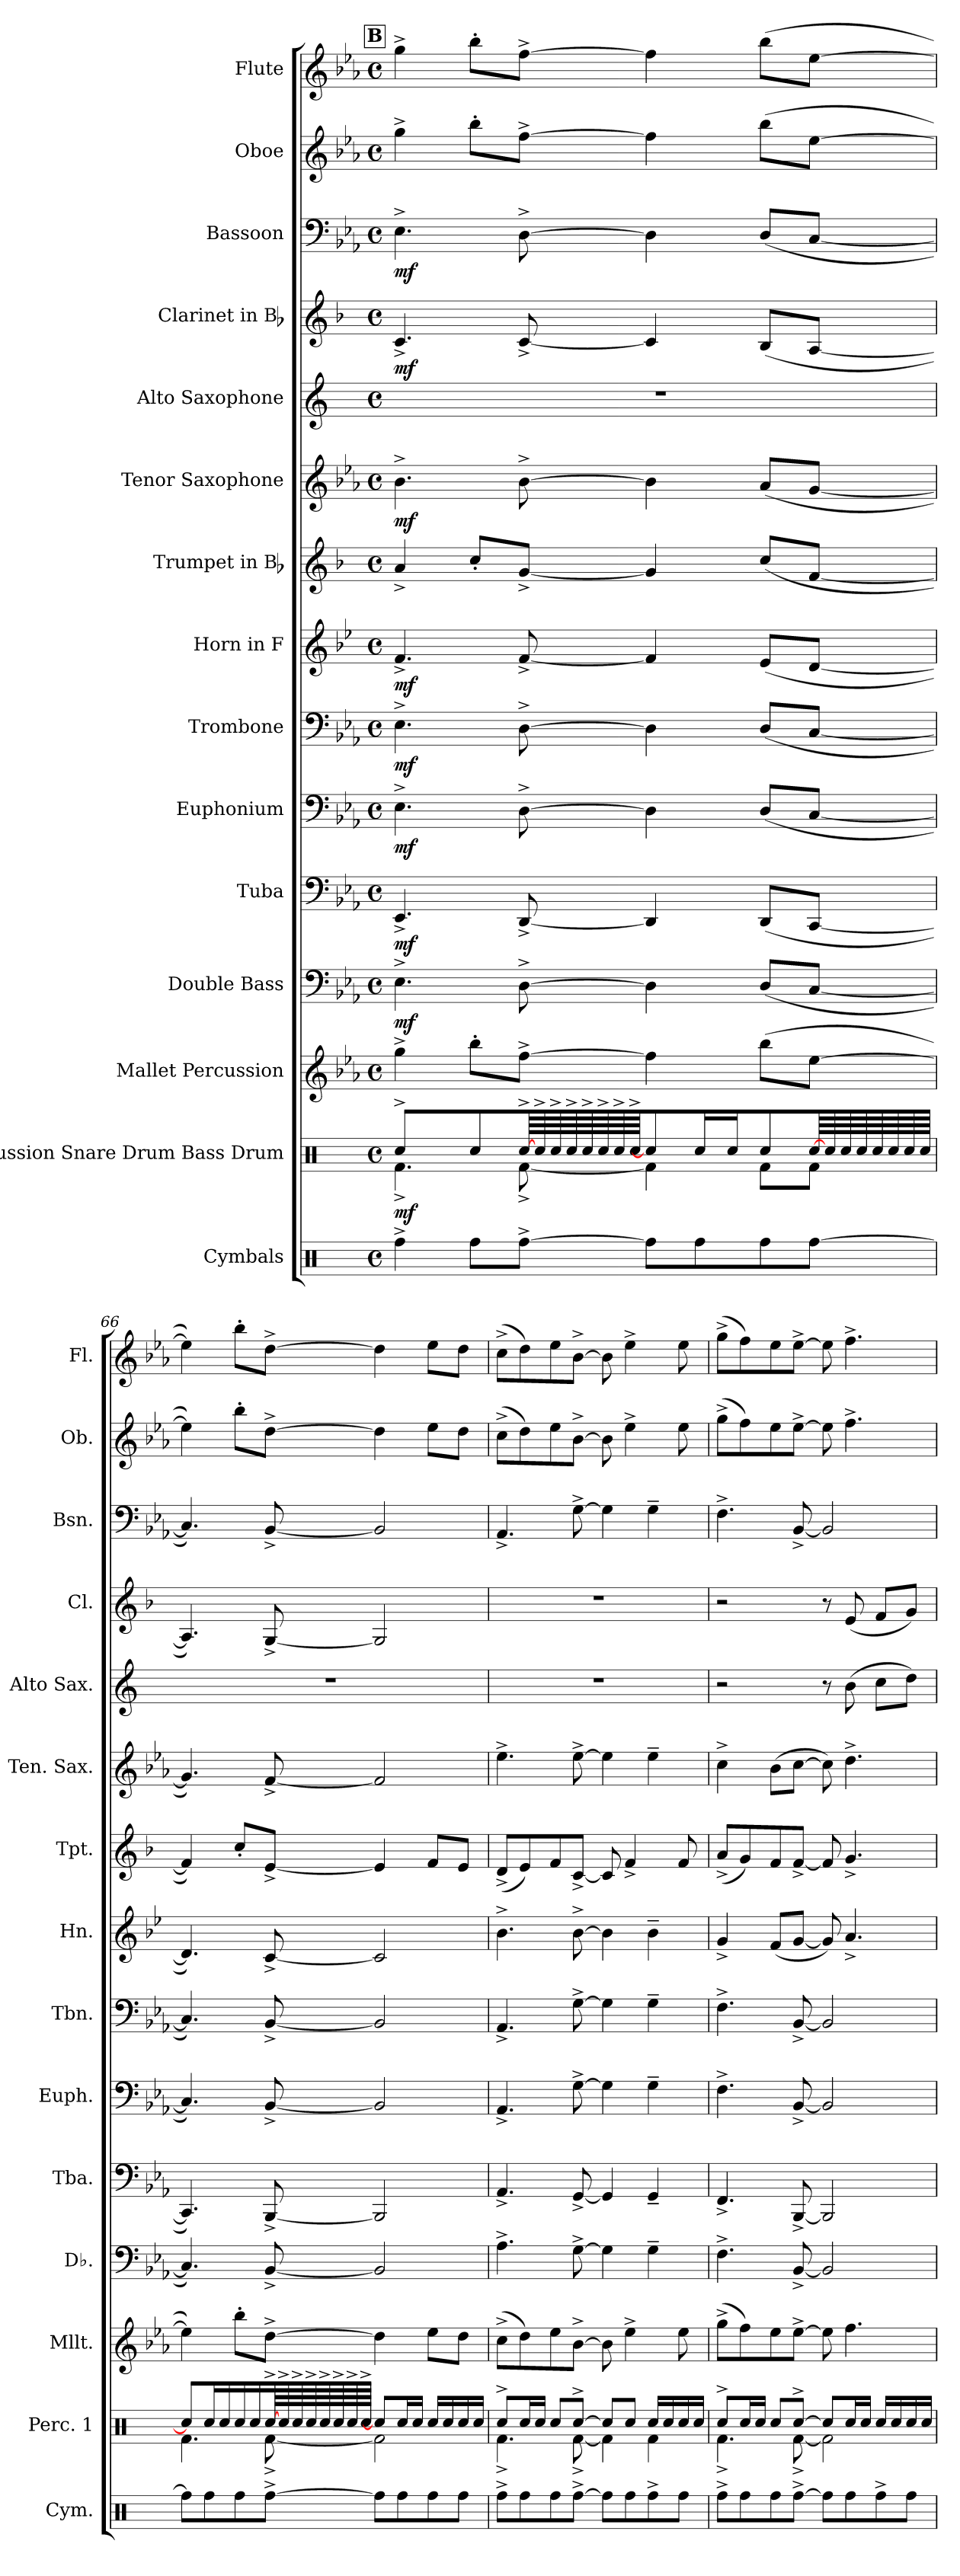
**kern	**kern	**dynam	**kern	**kern	**dynam	**kern	**dynam	**kern	**dynam	**kern	**dynam	**kern	**dynam	**kern	**kern	**dynam	**kern	**kern	**dynam	**kern	**dynam	**kern	**kern
*part15	*part14	*part14	*part13	*part12	*part12	*part11	*part11	*part10	*part10	*part9	*part9	*part8	*part8	*part7	*part6	*part6	*part5	*part4	*part4	*part3	*part3	*part2	*part1
*staff15	*staff14	*staff14	*staff13	*staff12	*staff12	*staff11	*staff11	*staff10	*staff10	*staff9	*staff9	*staff8	*staff8	*staff7	*staff6	*staff6	*staff5	*staff4	*staff4	*staff3	*staff3	*staff2	*staff1
*I"Cymbals	*I"Percussion Snare Drum Bass Drum	*	*I"Mallet Percussion	*I"Double Bass	*	*I"Tuba	*	*I"Euphonium	*	*I"Trombone	*	*I"Horn in F	*	*I"Trumpet in Bb	*I"Tenor Saxophone	*	*I"Alto Saxophone	*I"Clarinet in Bb	*	*I"Bassoon	*	*I"Oboe	*I"Flute
*I'Cym.	*I'Perc. 1	*	*I'Mllt.	*I'Db.	*	*I'Tba.	*	*I'Euph.	*	*I'Tbn.	*	*I'Hn.	*	*I'Tpt.	*I'Ten. Sax.	*	*I'Alto Sax.	*I'Cl.	*	*I'Bsn.	*	*I'Ob.	*I'Fl.
*clefX	*clefX	*	*clefG2	*clefF4	*	*clefF4	*	*clefF4	*	*clefF4	*	*clefG2	*	*clefG2	*clefG2	*	*clefG2	*clefG2	*	*clefF4	*	*clefG2	*clefG2
*	*	*	*ITrd-14c-24	*ITrd7c12	*	*	*	*	*	*	*	*ITrd4c7	*	*ITrd1c2	*ITrd8c14	*	*ITrd5c9	*ITrd1c2	*	*	*	*	*
*k[]	*k[]	*	*k[b-e-a-]	*k[b-e-a-]	*	*k[b-e-a-]	*	*k[b-e-a-]	*	*k[b-e-a-]	*	*k[b-e-a-]	*	*k[b-e-a-]	*k[b-e-a-]	*	*k[b-e-a-]	*k[b-e-a-]	*	*k[b-e-a-]	*	*k[b-e-a-]	*k[b-e-a-]
*C:	*C:	*	*E-:	*E-:	*	*E-:	*	*E-:	*	*E-:	*	*E-:	*	*E-:	*E-:	*	*E-:	*E-:	*	*E-:	*	*E-:	*E-:
*M4/4	*M4/4	*	*M4/4	*M4/4	*	*M4/4	*	*M4/4	*	*M4/4	*	*M4/4	*	*M4/4	*M4/4	*	*M4/4	*M4/4	*	*M4/4	*	*M4/4	*M4/4
*met(c)	*met(c)	*	*met(c)	*met(c)	*	*met(c)	*	*met(c)	*	*met(c)	*	*met(c)	*	*met(c)	*met(c)	*	*met(c)	*met(c)	*	*met(c)	*	*met(c)	*met(c)
!!LO:REH:place=s1:color=#000000:enc=box:fs=9.8061:t=B
=65	=65	=65	=65	=65	=65	=65	=65	=65	=65	=65	=65	=65	=65	=65	=65	=65	=65	=65	=65	=65	=65	=65	=65
*	*^	*	*	*	*	*	*	*	*	*	*	*	*	*	*	*	*	*	*	*	*	*	*
4Rff^i\	4Rcc^i/	4.Rf^i\	mf	4gggg^i\	4.EE-^i\	mf	4.EE-^i/	mf	4.E-^i\	mf	4.E-^i\	mf	4.B-^i/	mf	4g^i/	4.B-^i\	mf	1r	4.B-^i/	mf	4.E-^i\	mf	4gg^i\	4gg^i\
8Rffi\L	8Rcci/L	.	.	8bbbb-'i\L	.	.	.	.	.	.	.	.	.	.	8b-'i/L	.	.	.	.	.	.	.	8bb-'i\L	8bb-'i\L
!	!LO:TX:a:t=(Opt. Roll throughout)	!	!	!	!	!	!	!	!	!	!	!	!	!	!	!	!	!	!	!	!	!	!	!
*	*tremolo	*	*	*	*	*	*	*	*	*	*	*	*	*	*	*	*	*	*	*	*	*	*	*
[>8Rff^i\J	[>64Rcc^i/	[<8Rf^i\	.	[>8ffff^i\J	[>8DD^i\	.	[<8DD^i/	.	[>8D^i\	.	[>8D^i\	.	[<8B-^i/	.	[<8f^i/J	[>8B-^i\	.	.	[<8B-^i/	.	[>8D^i\	.	[>8ff^i\J	[>8ff^i\J
.	64Rcc^i/	.	.	.	.	.	.	.	.	.	.	.	.	.	.	.	.	.	.	.	.	.	.	.
.	64Rcc^i/	.	.	.	.	.	.	.	.	.	.	.	.	.	.	.	.	.	.	.	.	.	.	.
.	64Rcc^i/	.	.	.	.	.	.	.	.	.	.	.	.	.	.	.	.	.	.	.	.	.	.	.
.	64Rcc^i/	.	.	.	.	.	.	.	.	.	.	.	.	.	.	.	.	.	.	.	.	.	.	.
.	64Rcc^i/	.	.	.	.	.	.	.	.	.	.	.	.	.	.	.	.	.	.	.	.	.	.	.
.	64Rcc^i/	.	.	.	.	.	.	.	.	.	.	.	.	.	.	.	.	.	.	.	.	.	.	.
.	64Rcc^i/JJJJ	.	.	.	.	.	.	.	.	.	.	.	.	.	.	.	.	.	.	.	.	.	.	.
*	*Xtremolo	*	*	*	*	*	*	*	*	*	*	*	*	*	*	*	*	*	*	*	*	*	*	*
8Rffi\L]	8Rcci/L]	4Rfi\]	.	4ffffi\]	4DDi\]	.	4DDi/]	.	4Di\]	.	4Di\]	.	4B-i/]	.	4fi/]	4B-i\]	.	.	4B-i/]	.	4Di\]	.	4ffi\]	4ffi\]
8Rffi\	16Rcci/L	.	.	.	.	.	.	.	.	.	.	.	.	.	.	.	.	.	.	.	.	.	.	.
.	16Rcci/JJ	.	.	.	.	.	.	.	.	.	.	.	.	.	.	.	.	.	.	.	.	.	.	.
8Rffi\	8Rcci/L	8Rfi\L	.	(8bbbb-i\L	(8DDi/L	.	(8DDi/L	.	(8Di/L	.	(8Di/L	.	(8A-i/L	.	(8b-i/L	(8A-i/L	.	.	(8A-i/L	.	(8Di/L	.	(8bb-i\L	(8bb-i\L
*	*tremolo	*	*	*	*	*	*	*	*	*	*	*	*	*	*	*	*	*	*	*	*	*	*	*
[>8Rffi\J	[>64Rcci/	8Rfi\J	.	[>8eeee-i\J	[<8CCi/J	.	[<8CCi/J	.	[<8Ci/J	.	[<8Ci/J	.	[<8Gi/J	.	[<8e-i/J	[<8Gi/J	.	.	[<8Gi/J	.	[<8Ci/J	.	[>8ee-i\J	[>8ee-i\J
.	64Rcci/	.	.	.	.	.	.	.	.	.	.	.	.	.	.	.	.	.	.	.	.	.	.	.
.	64Rcci/	.	.	.	.	.	.	.	.	.	.	.	.	.	.	.	.	.	.	.	.	.	.	.
.	64Rcci/	.	.	.	.	.	.	.	.	.	.	.	.	.	.	.	.	.	.	.	.	.	.	.
.	64Rcci/	.	.	.	.	.	.	.	.	.	.	.	.	.	.	.	.	.	.	.	.	.	.	.
.	64Rcci/	.	.	.	.	.	.	.	.	.	.	.	.	.	.	.	.	.	.	.	.	.	.	.
.	64Rcci/	.	.	.	.	.	.	.	.	.	.	.	.	.	.	.	.	.	.	.	.	.	.	.
.	64Rcci/JJJJ	.	.	.	.	.	.	.	.	.	.	.	.	.	.	.	.	.	.	.	.	.	.	.
*	*Xtremolo	*	*	*	*	*	*	*	*	*	*	*	*	*	*	*	*	*	*	*	*	*	*	*
=66	=66	=66	=66	=66	=66	=66	=66	=66	=66	=66	=66	=66	=66	=66	=66	=66	=66	=66	=66	=66	=66	=66	=66	=66
8Rffi\L]	8Rcci/L]	4.Rfi\	.	4eeee-i\])	4.CCi/])	.	4.CCi/])	.	4.Ci/])	.	4.Ci/])	.	4.Gi/])	.	4e-i/])	4.Gi/])	.	1r	4.Gi/])	.	4.Ci/])	.	4ee-i\])	4ee-i\])
8Rffi\	16Rcci/L	.	.	.	.	.	.	.	.	.	.	.	.	.	.	.	.	.	.	.	.	.	.	.
.	16Rcci/JJ	.	.	.	.	.	.	.	.	.	.	.	.	.	.	.	.	.	.	.	.	.	.	.
8Rffi\	16Rcci/LL	.	.	8bbbb-'i\L	.	.	.	.	.	.	.	.	.	.	8b-'i/L	.	.	.	.	.	.	.	8bb-'i\L	8bb-'i\L
.	16Rcci/J	.	.	.	.	.	.	.	.	.	.	.	.	.	.	.	.	.	.	.	.	.	.	.
*	*tremolo	*	*	*	*	*	*	*	*	*	*	*	*	*	*	*	*	*	*	*	*	*	*	*
[>8Rff^i\J	[>64Rcc^i/	[<8Rf^i\	.	[>8dddd^i\J	[<8BBB-^i/	.	[<8BBB-^i/	.	[<8BB-^i/	.	[<8BB-^i/	.	[<8F^i/	.	[<8d^i/J	[<8F^i/	.	.	[<8F^i/	.	[<8BB-^i/	.	[>8dd^i\J	[>8dd^i\J
.	64Rcc^i/	.	.	.	.	.	.	.	.	.	.	.	.	.	.	.	.	.	.	.	.	.	.	.
.	64Rcc^i/	.	.	.	.	.	.	.	.	.	.	.	.	.	.	.	.	.	.	.	.	.	.	.
.	64Rcc^i/	.	.	.	.	.	.	.	.	.	.	.	.	.	.	.	.	.	.	.	.	.	.	.
.	64Rcc^i/	.	.	.	.	.	.	.	.	.	.	.	.	.	.	.	.	.	.	.	.	.	.	.
.	64Rcc^i/	.	.	.	.	.	.	.	.	.	.	.	.	.	.	.	.	.	.	.	.	.	.	.
.	64Rcc^i/	.	.	.	.	.	.	.	.	.	.	.	.	.	.	.	.	.	.	.	.	.	.	.
.	64Rcc^i/JJJJ	.	.	.	.	.	.	.	.	.	.	.	.	.	.	.	.	.	.	.	.	.	.	.
*	*Xtremolo	*	*	*	*	*	*	*	*	*	*	*	*	*	*	*	*	*	*	*	*	*	*	*
8Rffi\L]	8Rcci/L]	2Rfi\]	.	4ddddi\]	2BBB-i/]	.	2BBB-i/]	.	2BB-i/]	.	2BB-i/]	.	2Fi/]	.	4di/]	2Fi/]	.	.	2Fi/]	.	2BB-i/]	.	4ddi\]	4ddi\]
8Rffi\	16Rcci/L	.	.	.	.	.	.	.	.	.	.	.	.	.	.	.	.	.	.	.	.	.	.	.
.	16Rcci/JJ	.	.	.	.	.	.	.	.	.	.	.	.	.	.	.	.	.	.	.	.	.	.	.
8Rffi\	16Rcci/LL	.	.	8eeee-i\L	.	.	.	.	.	.	.	.	.	.	8e-i/L	.	.	.	.	.	.	.	8ee-i\L	8ee-i\L
.	16Rcci/	.	.	.	.	.	.	.	.	.	.	.	.	.	.	.	.	.	.	.	.	.	.	.
8Rffi\J	16Rcci/	.	.	8ddddi\J	.	.	.	.	.	.	.	.	.	.	8di/J	.	.	.	.	.	.	.	8ddi\J	8ddi\J
.	16Rcci/JJ	.	.	.	.	.	.	.	.	.	.	.	.	.	.	.	.	.	.	.	.	.	.	.
=67	=67	=67	=67	=67	=67	=67	=67	=67	=67	=67	=67	=67	=67	=67	=67	=67	=67	=67	=67	=67	=67	=67	=67	=67
8Rff^i\L	8Rcc^i/L	4.Rf^i\	.	(8cccc^i\L	4.AA-^i\	.	4.AA-^i/	.	4.AA-^i/	.	4.AA-^i/	.	4.e-^i\	.	(8c^i/L	4.e-^i\	.	1r	1r	.	4.AA-^i/	.	(8cc^i\L	(8cc^i\L
8Rffi\	16Rcci/L	.	.	8ddddi\)	.	.	.	.	.	.	.	.	.	.	8di/)	.	.	.	.	.	.	.	8ddi\)	8ddi\)
.	16Rcci/JJ	.	.	.	.	.	.	.	.	.	.	.	.	.	.	.	.	.	.	.	.	.	.	.
8Rffi\	8Rcci/L	.	.	8eeee-i\	.	.	.	.	.	.	.	.	.	.	8e-i/	.	.	.	.	.	.	.	8ee-i\	8ee-i\
[>8Rff^i\J	[>8Rcc^i/J	[<8Rf^i\	.	[>8bbb-^i\J	[>8GG^i\	.	[<8GG^i/	.	[>8G^i\	.	[>8G^i\	.	[>8e-^i\	.	[<8B-^i/J	[>8e-^i\	.	.	.	.	[>8G^i\	.	[>8b-^i\J	[>8b-^i\J
8Rffi\L]	8Rcci/L]	4Rfi\]	.	8bbb-i\]	4GGi\]	.	4GGi/]	.	4Gi\]	.	4Gi\]	.	4e-i\]	.	8B-i/]	4e-i\]	.	.	.	.	4Gi\]	.	8b-i\]	8b-i\]
8Rffi\	8Rcci/J	.	.	4eeee-^i\	.	.	.	.	.	.	.	.	.	.	4e-^i/	.	.	.	.	.	.	.	4ee-^i\	4ee-^i\
8Rff^i\	16Rcci/LL	4Rfi\	.	.	4GG~i\	.	4GG~i/	.	4G~i\	.	4G~i\	.	4e-~i\	.	.	4e-~i\	.	.	.	.	4G~i\	.	.	.
.	16Rcci/	.	.	.	.	.	.	.	.	.	.	.	.	.	.	.	.	.	.	.	.	.	.	.
8Rffi\J	16Rcci/	.	.	8eeee-i\	.	.	.	.	.	.	.	.	.	.	8e-i/	.	.	.	.	.	.	.	8ee-i\	8ee-i\
.	16Rcci/JJ	.	.	.	.	.	.	.	.	.	.	.	.	.	.	.	.	.	.	.	.	.	.	.
=68	=68	=68	=68	=68	=68	=68	=68	=68	=68	=68	=68	=68	=68	=68	=68	=68	=68	=68	=68	=68	=68	=68	=68	=68
8Rff^i\L	8Rcc^i/L	4.Rf^i\	.	(8gggg^i\L	4.FF^i\	.	4.FF^i/	.	4.F^i\	.	4.F^i\	.	4c^i/	.	(8g^i/L	4c^i\	.	2r	2r	.	4.F^i\	.	(8gg^i\L	(8gg^i\L
8Rffi\	16Rcci/L	.	.	8ffffi\)	.	.	.	.	.	.	.	.	.	.	8fi/)	.	.	.	.	.	.	.	8ffi\)	8ffi\)
.	16Rcci/JJ	.	.	.	.	.	.	.	.	.	.	.	.	.	.	.	.	.	.	.	.	.	.	.
8Rffi\	8Rcci/L	.	.	8eeee-i\	.	.	.	.	.	.	.	.	(8B-i/L	.	8e-i/	(8B-i\L	.	.	.	.	.	.	8ee-i\	8ee-i\
[>8Rff^i\J	[>8Rcc^i/J	[<8Rf^i\	.	[>8eeee-^i\J	[<8BBB-^i/	.	[<8BBB-^i/	.	[<8BB-^i/	.	[<8BB-^i/	.	[<8ci/J	.	[<8e-^i/J	[>8ci\J	.	.	.	.	[<8BB-^i/	.	[>8ee-^i\J	[>8ee-^i\J
8Rffi\L]	8Rcci/L]	2Rfi\]	.	8eeee-i\]	2BBB-i/]	.	2BBB-i/]	.	2BB-i/]	.	2BB-i/]	.	8ci/])	.	8e-i/]	8ci\])	.	8r	8r	.	2BB-i/]	.	8ee-i\]	8ee-i\]
8Rffi\	16Rcci/L	.	.	4.ffffi\	.	.	.	.	.	.	.	.	4.d^i/	.	4.f^i/	4.d^i\	.	(8di\	(8di/	.	.	.	4.ff^i\	4.ff^i\
.	16Rcci/JJ	.	.	.	.	.	.	.	.	.	.	.	.	.	.	.	.	.	.	.	.	.	.	.
8Rff^i\	16Rcci/LL	.	.	.	.	.	.	.	.	.	.	.	.	.	.	.	.	8e-i\L	8e-i/L	.	.	.	.	.
.	16Rcci/	.	.	.	.	.	.	.	.	.	.	.	.	.	.	.	.	.	.	.	.	.	.	.
8Rffi\J	16Rcci/	.	.	.	.	.	.	.	.	.	.	.	.	.	.	.	.	8fi\J)	8fi/J)	.	.	.	.	.
.	16Rcci/JJ	.	.	.	.	.	.	.	.	.	.	.	.	.	.	.	.	.	.	.	.	.	.	.
*	*v	*v	*	*	*	*	*	*	*	*	*	*	*	*	*	*	*	*	*	*	*	*	*	*
=	=	=	=	=	=	=	=	=	=	=	=	=	=	=	=	=	=	=	=	=	=	=	=
*-	*-	*-	*-	*-	*-	*-	*-	*-	*-	*-	*-	*-	*-	*-	*-	*-	*-	*-	*-	*-	*-	*-	*-
